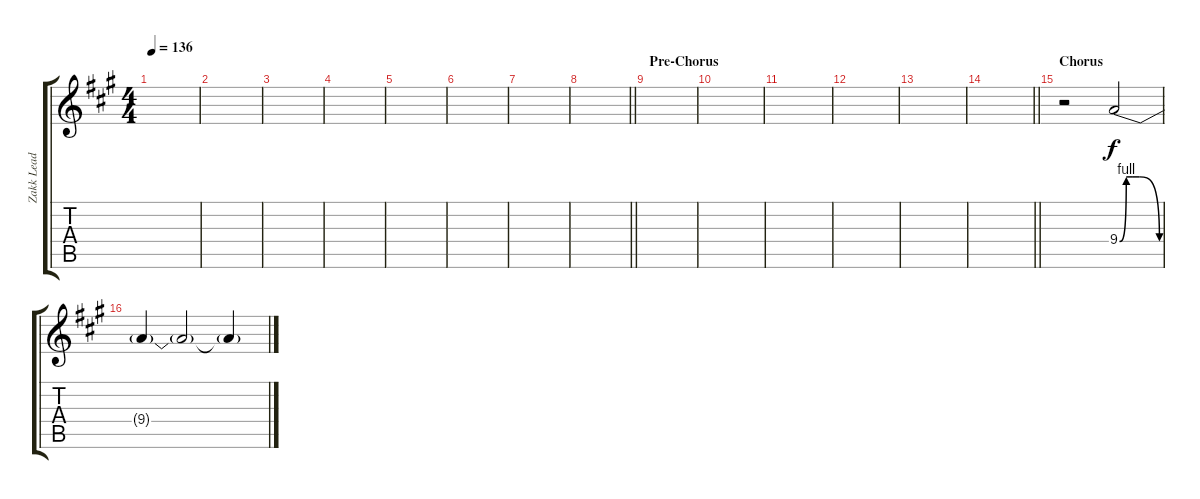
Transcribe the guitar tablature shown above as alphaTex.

\track ("Zakk Lead" "Zakk Lead") {instrument distortionguitar}
\staff {score tabs}
\tuning (D4 A3 F3 C3 G2 D2) {hide}
\ts (4 4)
\tempo 136
\clef g2
\ks a
|
|
|
|
|
|
|
\barLineRight lightlight
|
\section ("" "Pre-Chorus")
|
|
|
|
|
\barLineRight lightlight
|
\section ("" "Chorus")
r.2 9.4{be (custom 0 0 10 4 20 4 30 4 60 0)}.2 |
9.4{t}.4 9.4{t}.2 9.4{t}.4
